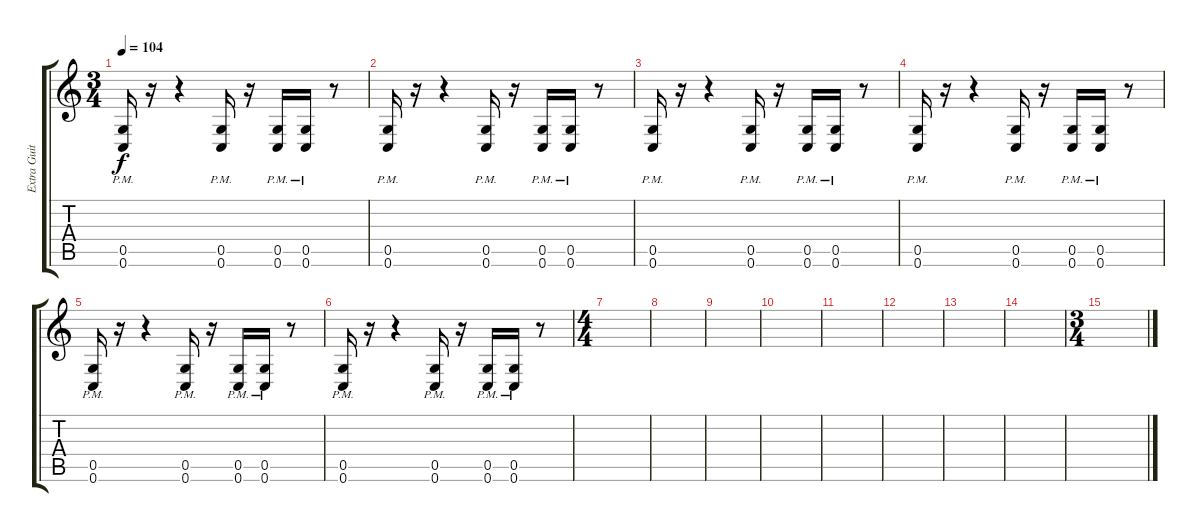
\track ("Extra Guitar" "Extra Guit") {instrument distortionguitar}
\staff {score tabs}
\tuning (D4 A3 F3 C3 G2 C2) {hide}
\ts (3 4)
\tempo 104
\clef g2
\ks c
(0.5 0.6{pm}).16{dy f} r.16 r.4 (0.5 0.6{pm}).16 r.16 (0.5 0.6{pm}).16 (0.5 0.6{pm}).16 r.8 |
(0.5 0.6{pm}).16 r.16 r.4 (0.5 0.6{pm}).16 r.16 (0.5 0.6{pm}).16 (0.5 0.6{pm}).16 r.8 |
(0.5 0.6{pm}).16 r.16 r.4 (0.5 0.6{pm}).16 r.16 (0.5 0.6{pm}).16 (0.5 0.6{pm}).16 r.8 |
(0.5 0.6{pm}).16 r.16 r.4 (0.5 0.6{pm}).16 r.16 (0.5 0.6{pm}).16 (0.5 0.6{pm}).16 r.8 |
(0.5 0.6{pm}).16 r.16 r.4 (0.5 0.6{pm}).16 r.16 (0.5 0.6{pm}).16 (0.5 0.6{pm}).16 r.8 |
(0.5 0.6{pm}).16 r.16 r.4 (0.5 0.6{pm}).16 r.16 (0.5 0.6{pm}).16 (0.5 0.6{pm}).16 r.8 |
\ts (4 4)
|
|
|
|
|
|
|
|
\ts (3 4)
